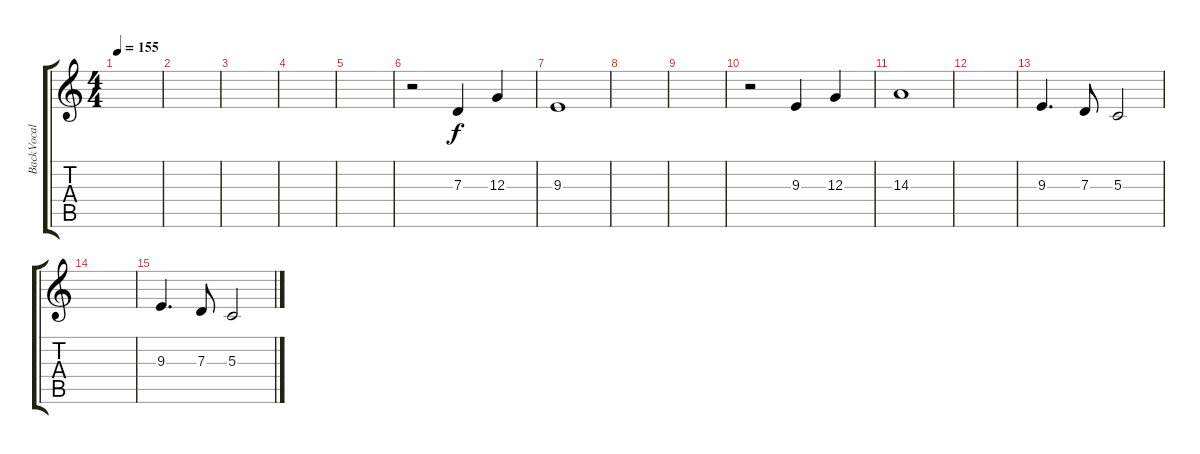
\track ("BackVocal" "BackVocal") {instrument flute}
\staff {score tabs}
\tuning (E4 B3 G3 D3 A2 E2) {hide}
\ts (4 4)
\tempo 155
\clef g2
\ks c
|
|
|
|
|
r.2 7.3.4 12.3.4 |
9.3.1 |
|
|
r.2 9.3.4 12.3.4 |
14.3.1 |
|
9.3.4{d} 7.3.8 5.3.2 |
|
9.3.4{d} 7.3.8 5.3.2
